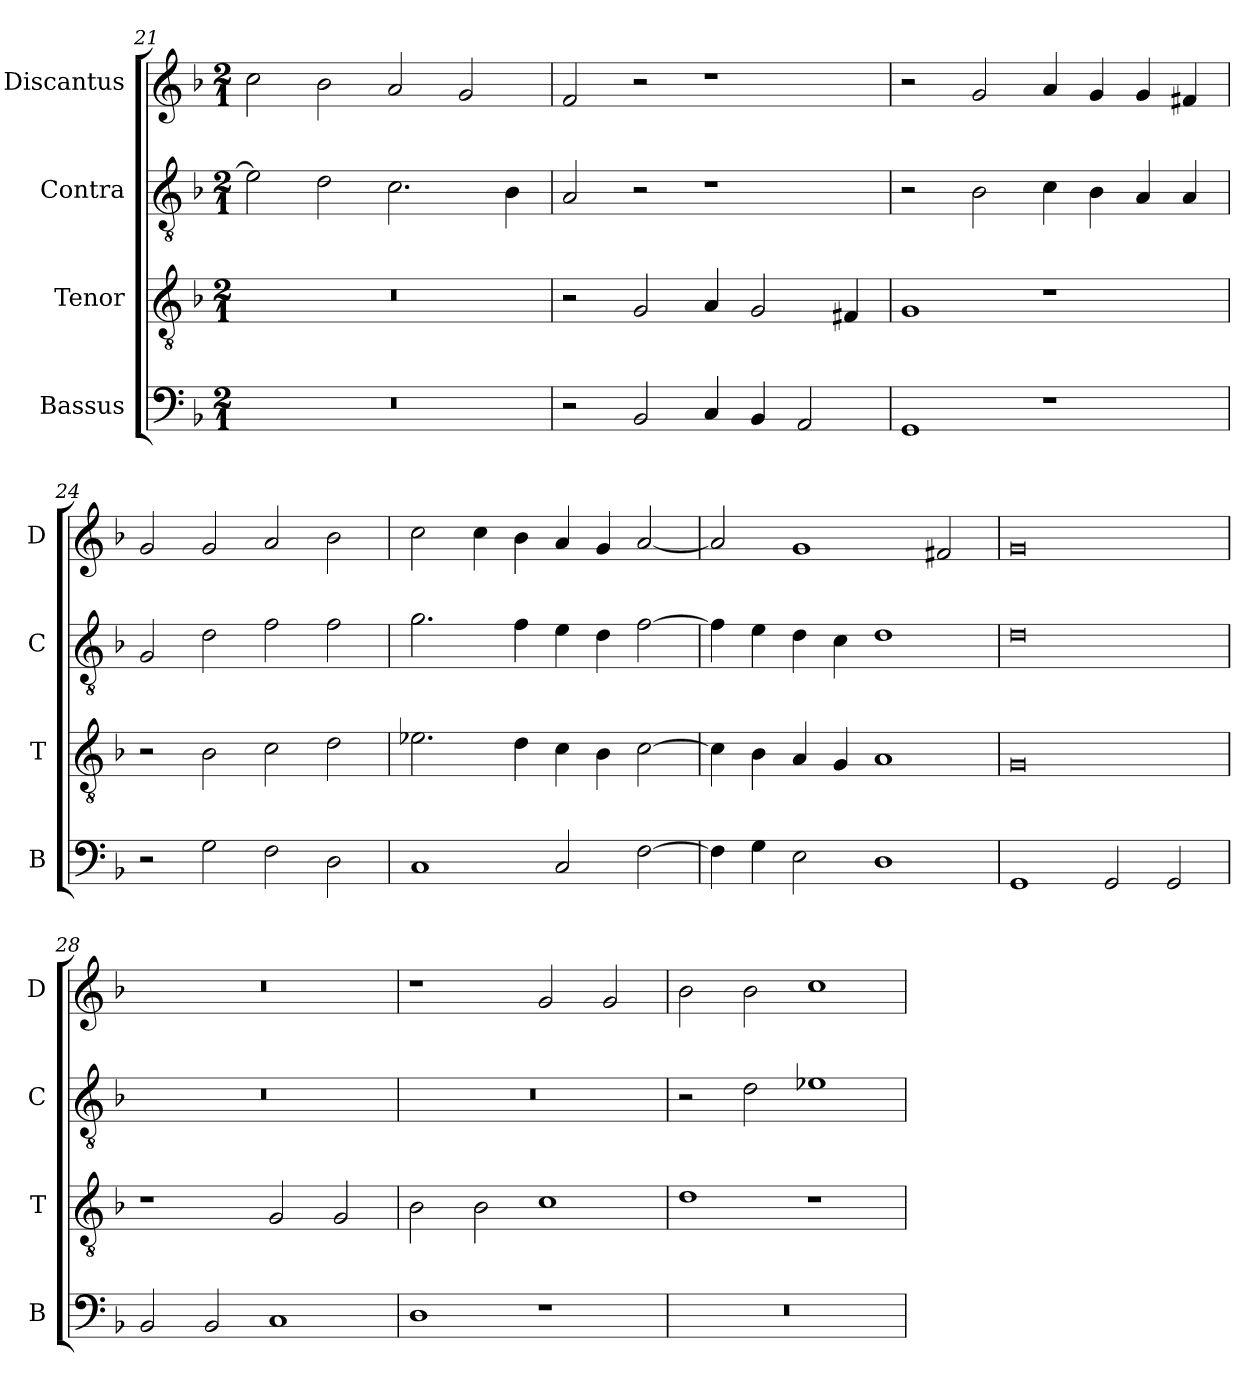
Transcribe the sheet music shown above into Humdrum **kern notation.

**kern	**kern	**kern	**kern
*part4	*part3	*part2	*part1
*staff4	*staff3	*staff2	*staff1
*I"Bassus	*I"Tenor	*I"Contra	*I"Discantus
*I'B	*I'T	*I'C	*I'D
*clefF4	*clefGv2	*clefGv2	*clefG2
*k[b-]	*k[b-]	*k[b-]	*k[b-]
*M2/1	*M2/1	*M2/1	*M2/1
=21	=21	=21	=21
0r	0r	2e\]	2cc\
.	.	2d\	2b-\
.	.	2.c\	2a/
.	.	.	2g/
.	.	4B-\	.
=22	=22	=22	=22
2r	2r	2A/	2f/
2BB-/	2G/	2r	2r
4C/	4A/	1r	1r
4BB-/	2G/	.	.
2AA/	.	.	.
.	4F#X/	.	.
=23	=23	=23	=23
1GG	1G	2r	2r
.	.	2B-\	2g/
1r	1r	4c\	4a/
.	.	4B-\	4g/
.	.	4A/	4g/
.	.	4A/	4f#X/
=24	=24	=24	=24
2r	2r	2G/	2g/
2G\	2B-\	2d\	2g/
2F\	2c\	2f\	2a/
2D\	2d\	2f\	2b-\
=25	=25	=25	=25
1C	2.e-X\	2.g\	2cc\
.	.	.	4cc\
.	4d\	4f\	4b-\
2C/	4c\	4e\	4a/
.	4B-\	4d\	4g/
[2F\	[2c\	[2f\	[2a/
=26	=26	=26	=26
4F\]	4c\]	4f\]	2a/]
4G\	4B-\	4e\	.
2E\	4A/	4d\	1g
.	4G/	4c\	.
1D	1A	1d	.
.	.	.	2f#X/
=27	=27	=27	=27
1GG	0G	0d	0g
2GG/	.	.	.
2GG/	.	.	.
=28	=28	=28	=28
2BB-/	1r	0r	0r
2BB-/	.	.	.
1C	2G/	.	.
.	2G/	.	.
=29	=29	=29	=29
1D	2B-\	0r	1r
.	2B-\	.	.
1r	1c	.	2g/
.	.	.	2g/
=30	=30	=30	=30
0r	1d	2r	2b-\
.	.	2d\	2b-\
.	1r	1e-X	1cc
=	=	=	=
*-	*-	*-	*-
